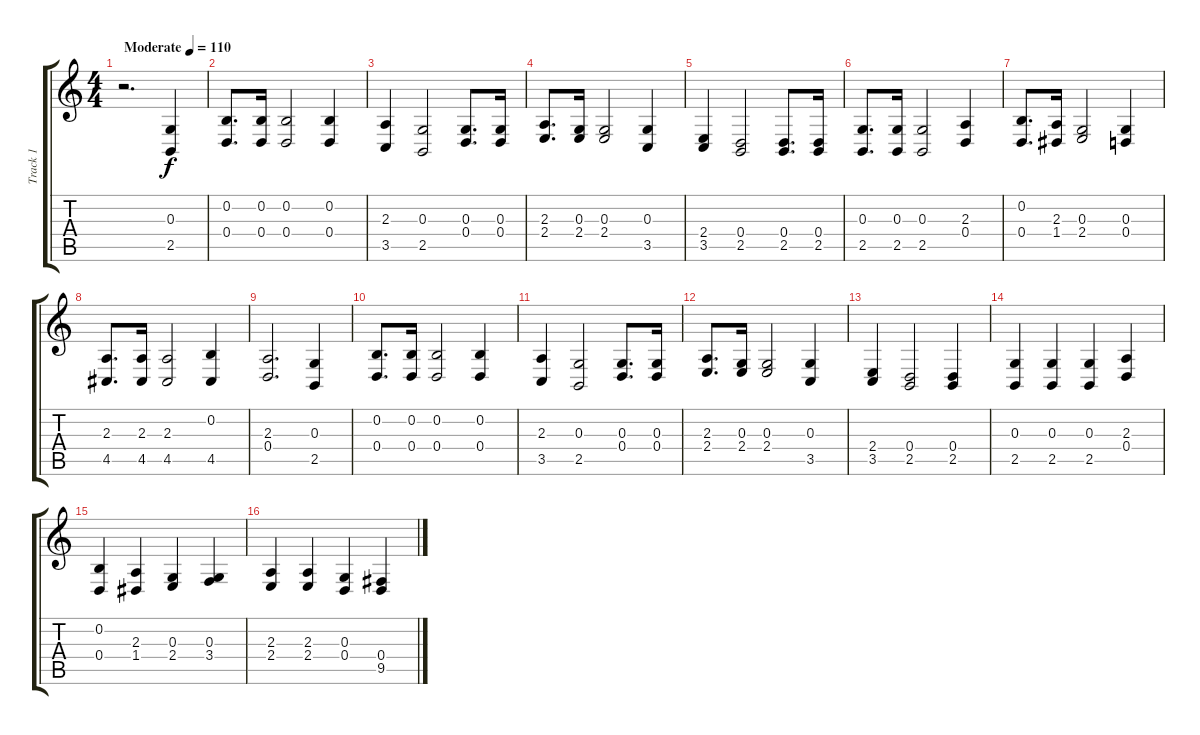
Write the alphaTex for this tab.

\track ("Track 1" "Track 1") {instrument acousticgrandpiano}
\staff {score tabs}
\tuning (E4 B3 G3 D3 A2 E2) {hide}
\ts (4 4)
\tempo (110 "Moderate")
\clef g2
\ks c
r.2{d dy f instrument acousticgrandpiano} (0.3 2.5).4 |
(0.2 0.4).8{d} (0.2 0.4).16 (0.2 0.4).2 (0.2 0.4).4 |
(2.3 3.5).4 (0.3 2.5).2 (0.3 0.4).8{d} (0.3 0.4).16 |
(2.3 2.4).8{d} (0.3 2.4).16 (0.3 2.4).2 (0.3 3.5).4 |
(2.4 3.5).4 (0.4 2.5).2 (0.4 2.5).8{d} (0.4 2.5).16 |
(0.3 2.5).8{d} (0.3 2.5).16 (0.3 2.5).2 (2.3 0.4).4 |
(0.2 0.4).8{d} (2.3 1.4).16 (0.3 2.4).2 (0.3 0.4).4 |
(2.3 4.5).8{d} (2.3 4.5).16 (2.3 4.5).2 (0.2 4.5).4 |
(2.3 0.4).2{d} (0.3 2.5).4 |
(0.2 0.4).8{d} (0.2 0.4).16 (0.2 0.4).2 (0.2 0.4).4 |
(2.3 3.5).4 (0.3 2.5).2 (0.3 0.4).8{d} (0.3 0.4).16 |
(2.3 2.4).8{d} (0.3 2.4).16 (0.3 2.4).2 (0.3 3.5).4 |
(2.4 3.5).4 (0.4 2.5).2 (0.4 2.5).4 |
(0.3 2.5).4 (0.3 2.5).4 (0.3 2.5).4 (2.3 0.4).4 |
(0.2 0.4).4 (2.3 1.4).4 (0.3 2.4).4 (0.3 3.4).4 |
(2.3 2.4).4 (2.3 2.4).4 (0.3 0.4).4 (0.4 9.5).4
